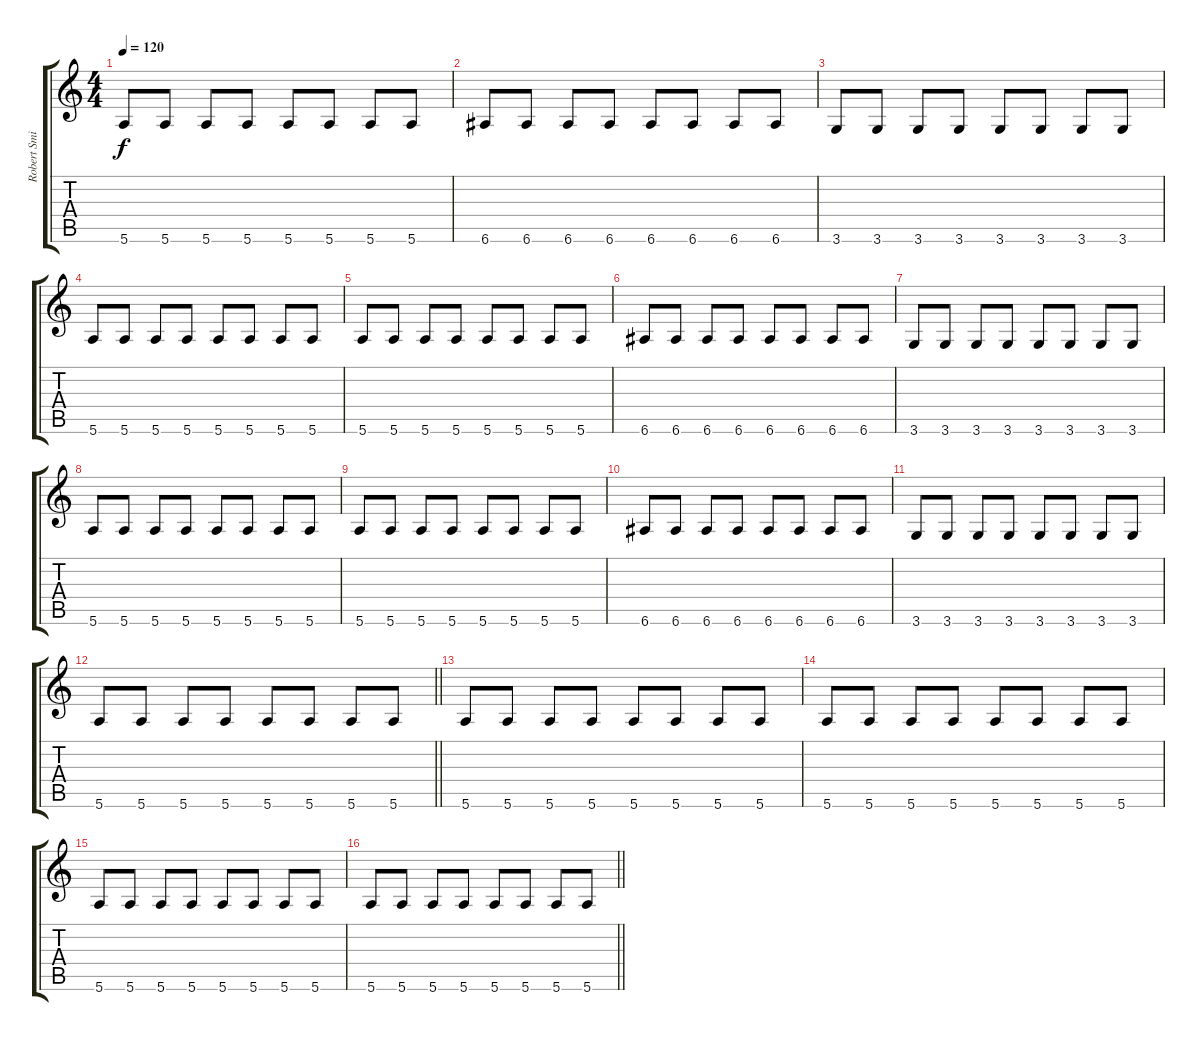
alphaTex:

\track ("Robert Smith 2" "Robert Smi") {instrument electricguitarclean}
\staff {score tabs}
\tuning (E4 B3 G3 D3 A2 E2) {hide}
\ts (4 4)
\tempo 120
\clef g2
\ks c
5.6.8{dy f} 5.6.8 5.6.8 5.6.8 5.6.8 5.6.8 5.6.8 5.6.8 |
6.6.8 6.6.8 6.6.8 6.6.8 6.6.8 6.6.8 6.6.8 6.6.8 |
3.6.8 3.6.8 3.6.8 3.6.8 3.6.8 3.6.8 3.6.8 3.6.8 |
5.6.8 5.6.8 5.6.8 5.6.8 5.6.8 5.6.8 5.6.8 5.6.8 |
5.6.8 5.6.8 5.6.8 5.6.8 5.6.8 5.6.8 5.6.8 5.6.8 |
6.6.8 6.6.8 6.6.8 6.6.8 6.6.8 6.6.8 6.6.8 6.6.8 |
3.6.8 3.6.8 3.6.8 3.6.8 3.6.8 3.6.8 3.6.8 3.6.8 |
5.6.8 5.6.8 5.6.8 5.6.8 5.6.8 5.6.8 5.6.8 5.6.8 |
5.6.8 5.6.8 5.6.8 5.6.8 5.6.8 5.6.8 5.6.8 5.6.8 |
6.6.8 6.6.8 6.6.8 6.6.8 6.6.8 6.6.8 6.6.8 6.6.8 |
3.6.8 3.6.8 3.6.8 3.6.8 3.6.8 3.6.8 3.6.8 3.6.8 |
\barLineRight lightlight
5.6.8 5.6.8 5.6.8 5.6.8 5.6.8 5.6.8 5.6.8 5.6.8 |
5.6.8 5.6.8 5.6.8 5.6.8 5.6.8 5.6.8 5.6.8 5.6.8 |
5.6.8 5.6.8 5.6.8 5.6.8 5.6.8 5.6.8 5.6.8 5.6.8 |
5.6.8{volume 0} 5.6.8 5.6.8 5.6.8 5.6.8 5.6.8 5.6.8 5.6.8 |
\barLineRight lightlight
5.6.8 5.6.8 5.6.8 5.6.8 5.6.8 5.6.8 5.6.8 5.6.8
